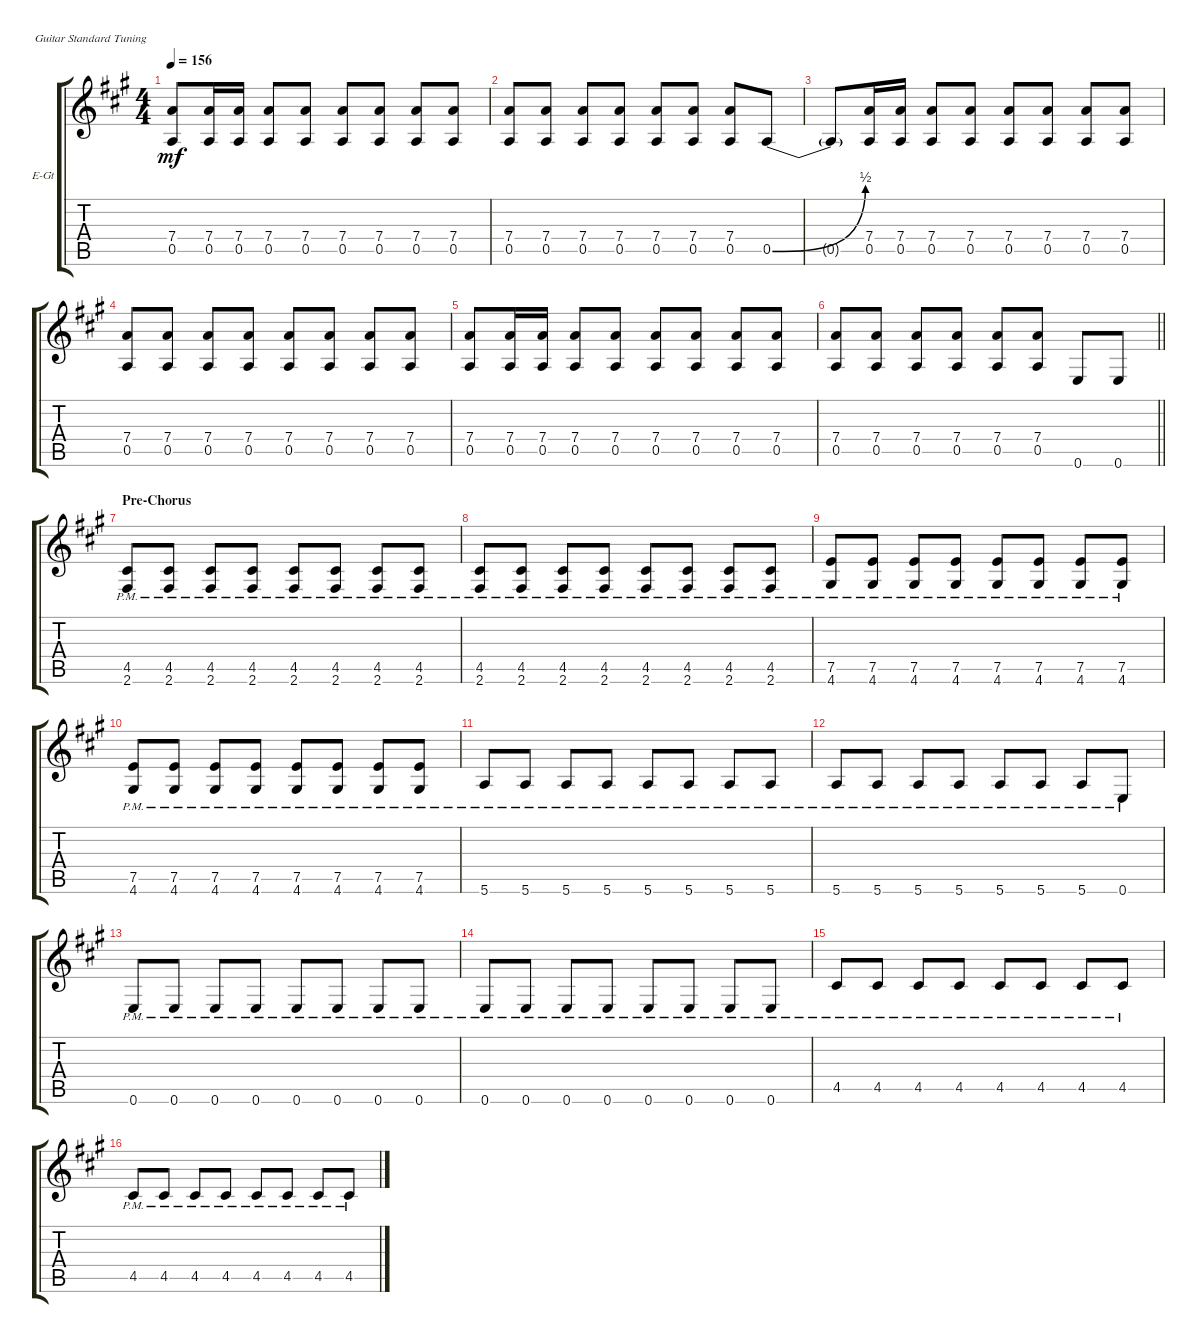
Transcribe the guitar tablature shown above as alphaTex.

\defaultSystemsLayout 4
\bracketExtendMode groupsimilarinstruments
\firstSystemTrackNameOrientation horizontal
\otherSystemsTrackNameOrientation horizontal
\track ("Guitar 4" "E-Gt") {instrument distortionguitar}
\staff {score tabs}
\tuning (E4 B3 G3 D3 A2 E2)
\ts (4 4)
\tempo 156
\clef g2
\ks a
(0.5 7.4).8{dy mf} (0.5 7.4).16 (0.5 7.4).16 (0.5 7.4).8 (0.5 7.4).8 (0.5 7.4).8 (0.5 7.4).8 (0.5 7.4).8 (0.5 7.4).8 |
(0.5 7.4).8 (0.5 7.4).8 (0.5 7.4).8 (0.5 7.4).8 (0.5 7.4).8 (0.5 7.4).8 (0.5 7.4).8 0.5{be (bend 0 0 15 2)}.8 |
0.5{t}.8 (0.5 7.4).16 (0.5 7.4).16 (0.5 7.4).8 (0.5 7.4).8 (0.5 7.4).8 (0.5 7.4).8 (0.5 7.4).8 (0.5 7.4).8 |
(0.5 7.4).8 (0.5 7.4).8 (0.5 7.4).8 (0.5 7.4).8 (0.5 7.4).8 (0.5 7.4).8 (0.5 7.4).8 (0.5 7.4).8 |
(0.5 7.4).8 (0.5 7.4).16 (0.5 7.4).16 (0.5 7.4).8 (0.5 7.4).8 (0.5 7.4).8 (0.5 7.4).8 (0.5 7.4).8 (0.5 7.4).8 |
\barLineRight lightlight
(0.5 7.4).8 (0.5 7.4).8 (0.5 7.4).8 (0.5 7.4).8 (0.5 7.4).8 (0.5 7.4).8 0.6.8 0.6.8 |
\section ("" "Pre-Chorus")
(2.6{pm} 4.5{pm}).8 (2.6{pm} 4.5{pm}).8 (2.6{pm} 4.5{pm}).8 (2.6{pm} 4.5{pm}).8 (2.6{pm} 4.5{pm}).8 (2.6{pm} 4.5{pm}).8 (2.6{pm} 4.5{pm}).8 (2.6{pm} 4.5{pm}).8 |
(2.6{pm} 4.5{pm}).8 (2.6{pm} 4.5{pm}).8 (2.6{pm} 4.5{pm}).8 (2.6{pm} 4.5{pm}).8 (2.6{pm} 4.5{pm}).8 (2.6{pm} 4.5{pm}).8 (2.6{pm} 4.5{pm}).8 (2.6{pm} 4.5{pm}).8 |
(4.6{pm} 7.5{pm}).8 (4.6{pm} 7.5{pm}).8 (4.6{pm} 7.5{pm}).8 (4.6{pm} 7.5{pm}).8 (4.6{pm} 7.5{pm}).8 (4.6{pm} 7.5{pm}).8 (4.6{pm} 7.5{pm}).8 (4.6{pm} 7.5{pm}).8 |
(4.6{pm} 7.5{pm}).8 (4.6{pm} 7.5{pm}).8 (4.6{pm} 7.5{pm}).8 (4.6{pm} 7.5{pm}).8 (4.6{pm} 7.5{pm}).8 (4.6{pm} 7.5{pm}).8 (4.6{pm} 7.5{pm}).8 (4.6{pm} 7.5{pm}).8 |
5.6{pm}.8 5.6{pm}.8 5.6{pm}.8 5.6{pm}.8 5.6{pm}.8 5.6{pm}.8 5.6{pm}.8 5.6{pm}.8 |
5.6{pm}.8 5.6{pm}.8 5.6{pm}.8 5.6{pm}.8 5.6{pm}.8 5.6{pm}.8 5.6{pm}.8 0.6{pm}.8 |
0.6{pm}.8 0.6{pm}.8 0.6{pm}.8 0.6{pm}.8 0.6{pm}.8 0.6{pm}.8 0.6{pm}.8 0.6{pm}.8 |
0.6{pm}.8 0.6{pm}.8 0.6{pm}.8 0.6{pm}.8 0.6{pm}.8 0.6{pm}.8 0.6{pm}.8 0.6{pm}.8 |
4.5{pm}.8 4.5{pm}.8 4.5{pm}.8 4.5{pm}.8 4.5{pm}.8 4.5{pm}.8 4.5{pm}.8 4.5{pm}.8 |
4.5{pm}.8 4.5{pm}.8 4.5{pm}.8 4.5{pm}.8 4.5{pm}.8 4.5{pm}.8 4.5{pm}.8 4.5{pm}.8
